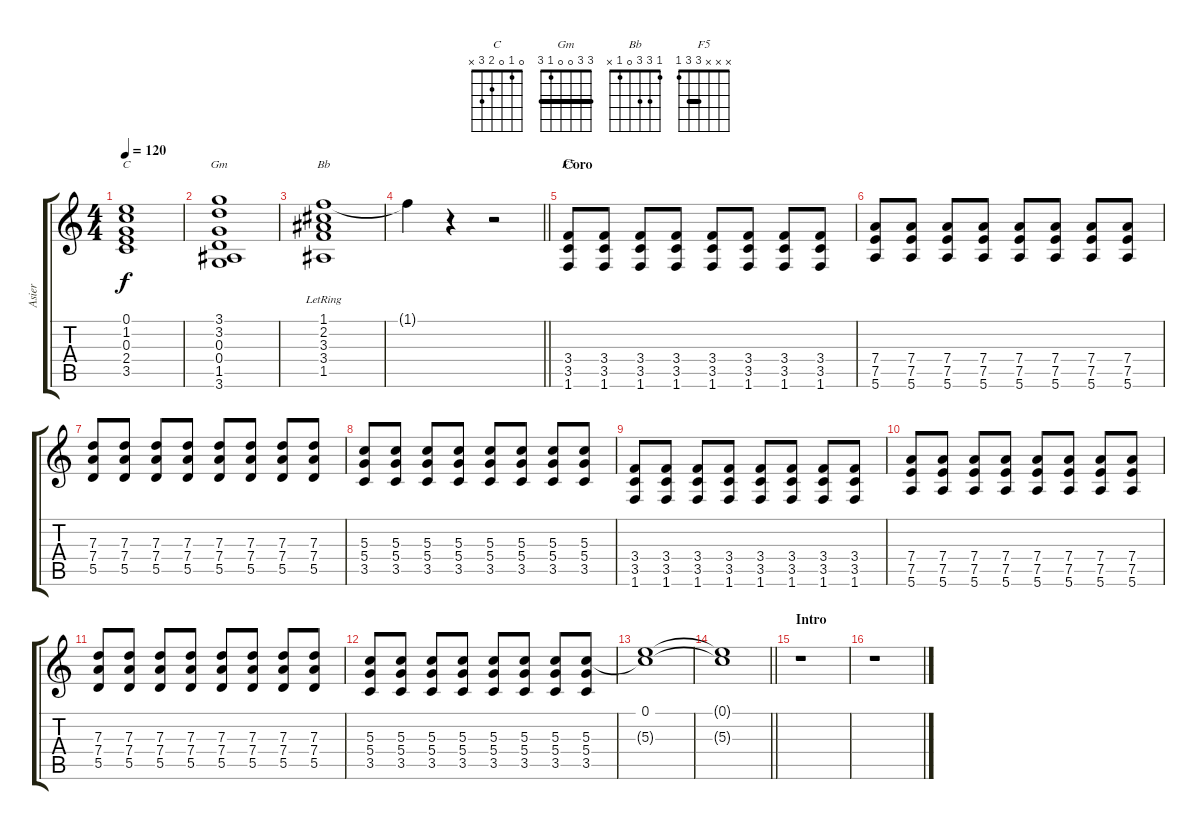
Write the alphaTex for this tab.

\track ("Asier" "Asier") {instrument overdrivenguitar}
\staff {score tabs}
\tuning (E4 B3 G3 D3 A2 E2) {hide}
\chord ("C" 0 1 0 2 3 x)
\chord ("Gm" 3 3 0 0 1 3) {barre 3}
\chord ("Bb" 1 3 3 0 1 x)
\chord ("F5" x x x 3 3 1) {barre 3}
\ts (4 4)
\tempo 120
\clef g2
\ks c
(0.1 1.2 0.3 2.4 3.5).1{ch "C" dy f} |
(3.1 3.2 0.3 0.4 1.5 3.6).1{ch "Gm"} |
(1.1{lr} 2.2 3.3 3.4 1.5).1{ch "Bb"} |
\barLineRight lightlight
1.1{t}.4 r.4 r.2 |
\section ("" "Coro")
(3.4 3.5 1.6).8{ch "F5" volume 13} (3.4 3.5 1.6).8 (3.4 3.5 1.6).8 (3.4 3.5 1.6).8 (3.4 3.5 1.6).8 (3.4 3.5 1.6).8 (3.4 3.5 1.6).8 (3.4 3.5 1.6).8 |
(7.4 7.5 5.6).8 (7.4 7.5 5.6).8 (7.4 7.5 5.6).8 (7.4 7.5 5.6).8 (7.4 7.5 5.6).8 (7.4 7.5 5.6).8 (7.4 7.5 5.6).8 (7.4 7.5 5.6).8 |
(7.3 7.4 5.5).8 (7.3 7.4 5.5).8 (7.3 7.4 5.5).8 (7.3 7.4 5.5).8 (7.3 7.4 5.5).8 (7.3 7.4 5.5).8 (7.3 7.4 5.5).8 (7.3 7.4 5.5).8 |
(5.3 5.4 3.5).8 (5.3 5.4 3.5).8 (5.3 5.4 3.5).8 (5.3 5.4 3.5).8 (5.3 5.4 3.5).8 (5.3 5.4 3.5).8 (5.3 5.4 3.5).8 (5.3 5.4 3.5).8 |
(3.4 3.5 1.6).8 (3.4 3.5 1.6).8 (3.4 3.5 1.6).8 (3.4 3.5 1.6).8 (3.4 3.5 1.6).8 (3.4 3.5 1.6).8 (3.4 3.5 1.6).8 (3.4 3.5 1.6).8 |
(7.4 7.5 5.6).8 (7.4 7.5 5.6).8 (7.4 7.5 5.6).8 (7.4 7.5 5.6).8 (7.4 7.5 5.6).8 (7.4 7.5 5.6).8 (7.4 7.5 5.6).8 (7.4 7.5 5.6).8 |
(7.3 7.4 5.5).8 (7.3 7.4 5.5).8 (7.3 7.4 5.5).8 (7.3 7.4 5.5).8 (7.3 7.4 5.5).8 (7.3 7.4 5.5).8 (7.3 7.4 5.5).8 (7.3 7.4 5.5).8 |
(5.3 5.4 3.5).8 (5.3 5.4 3.5).8 (5.3 5.4 3.5).8 (5.3 5.4 3.5).8 (5.3 5.4 3.5).8 (5.3 5.4 3.5).8 (5.3 5.4 3.5).8 (5.3 5.4 3.5).8 |
(0.1 5.3{t}).1 |
\barLineRight lightlight
(0.1{t} 5.3{t}).1 |
\section ("" "Intro")
r.1 |
r.1
